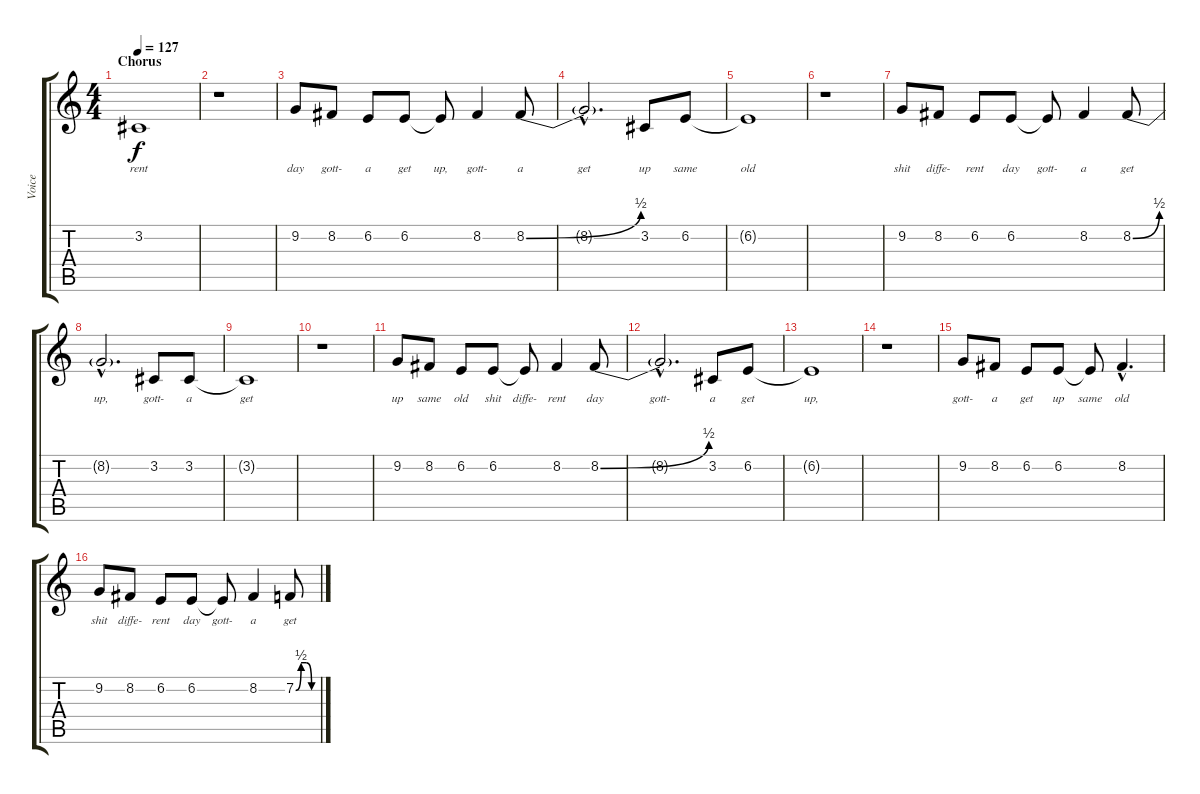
\track ("Voice" "Voice") {instrument voiceoohs}
\staff {score tabs}
\tuning (Eb4 Bb3 Gb3 Db3 Ab2 Db2) {hide}
\ts (4 4)
\section ("" "Chorus")
\tempo 127
\clef g2
\ks c
3.2{t}.1{lyrics (0 "rent") lyrics (1 "") lyrics (2 "") lyrics (3 "") lyrics (4 "") dy f} |
r.1 |
9.2.8{lyrics (0 "day") lyrics (1 "") lyrics (2 "") lyrics (3 "") lyrics (4 "")} 8.2.8{lyrics (0 "gott-") lyrics (1 "") lyrics (2 "") lyrics (3 "") lyrics (4 "")} 6.2.8{lyrics (0 "a") lyrics (1 "") lyrics (2 "") lyrics (3 "") lyrics (4 "")} 6.2.8{lyrics (0 "get") lyrics (1 "") lyrics (2 "") lyrics (3 "") lyrics (4 "")} 6.2{t}.8{lyrics (0 "up,") lyrics (1 "") lyrics (2 "") lyrics (3 "") lyrics (4 "")} 8.2.4{lyrics (0 "gott-") lyrics (1 "") lyrics (2 "") lyrics (3 "") lyrics (4 "")} 8.2{be (bend 0 0 60 2)}.8{lyrics (0 "a") lyrics (1 "") lyrics (2 "") lyrics (3 "") lyrics (4 "")} |
8.2{hac t}.2{d lyrics (0 "get") lyrics (1 "") lyrics (2 "") lyrics (3 "") lyrics (4 "")} 3.2.8{lyrics (0 "up") lyrics (1 "") lyrics (2 "") lyrics (3 "") lyrics (4 "")} 6.2.8{lyrics (0 "same") lyrics (1 "") lyrics (2 "") lyrics (3 "") lyrics (4 "")} |
6.2{t}.1{lyrics (0 "old") lyrics (1 "") lyrics (2 "") lyrics (3 "") lyrics (4 "")} |
r.1 |
9.2.8{lyrics (0 "shit") lyrics (1 "") lyrics (2 "") lyrics (3 "") lyrics (4 "")} 8.2.8{lyrics (0 "diffe-") lyrics (1 "") lyrics (2 "") lyrics (3 "") lyrics (4 "")} 6.2.8{lyrics (0 "rent") lyrics (1 "") lyrics (2 "") lyrics (3 "") lyrics (4 "")} 6.2.8{lyrics (0 "day") lyrics (1 "") lyrics (2 "") lyrics (3 "") lyrics (4 "")} 6.2{t}.8{lyrics (0 "gott-") lyrics (1 "") lyrics (2 "") lyrics (3 "") lyrics (4 "")} 8.2.4{lyrics (0 "a") lyrics (1 "") lyrics (2 "") lyrics (3 "") lyrics (4 "")} 8.2{be (bend 0 0 60 2)}.8{lyrics (0 "get") lyrics (1 "") lyrics (2 "") lyrics (3 "") lyrics (4 "")} |
8.2{hac t}.2{d lyrics (0 "up,") lyrics (1 "") lyrics (2 "") lyrics (3 "") lyrics (4 "")} 3.2.8{lyrics (0 "gott-") lyrics (1 "") lyrics (2 "") lyrics (3 "") lyrics (4 "")} 3.2.8{lyrics (0 "a") lyrics (1 "") lyrics (2 "") lyrics (3 "") lyrics (4 "")} |
3.2{t}.1{lyrics (0 "get") lyrics (1 "") lyrics (2 "") lyrics (3 "") lyrics (4 "")} |
r.1 |
9.2.8{lyrics (0 "up") lyrics (1 "") lyrics (2 "") lyrics (3 "") lyrics (4 "")} 8.2.8{lyrics (0 "same") lyrics (1 "") lyrics (2 "") lyrics (3 "") lyrics (4 "")} 6.2.8{lyrics (0 "old") lyrics (1 "") lyrics (2 "") lyrics (3 "") lyrics (4 "")} 6.2.8{lyrics (0 "shit") lyrics (1 "") lyrics (2 "") lyrics (3 "") lyrics (4 "")} 6.2{t}.8{lyrics (0 "diffe-") lyrics (1 "") lyrics (2 "") lyrics (3 "") lyrics (4 "")} 8.2.4{lyrics (0 "rent") lyrics (1 "") lyrics (2 "") lyrics (3 "") lyrics (4 "")} 8.2{be (bend 0 0 60 2)}.8{lyrics (0 "day") lyrics (1 "") lyrics (2 "") lyrics (3 "") lyrics (4 "")} |
8.2{hac t}.2{d lyrics (0 "gott-") lyrics (1 "") lyrics (2 "") lyrics (3 "") lyrics (4 "")} 3.2.8{lyrics (0 "a") lyrics (1 "") lyrics (2 "") lyrics (3 "") lyrics (4 "")} 6.2.8{lyrics (0 "get") lyrics (1 "") lyrics (2 "") lyrics (3 "") lyrics (4 "")} |
6.2{t}.1{lyrics (0 "up,") lyrics (1 "") lyrics (2 "") lyrics (3 "") lyrics (4 "")} |
r.1 |
9.2.8{lyrics (0 "gott-") lyrics (1 "") lyrics (2 "") lyrics (3 "") lyrics (4 "")} 8.2.8{lyrics (0 "a") lyrics (1 "") lyrics (2 "") lyrics (3 "") lyrics (4 "")} 6.2.8{lyrics (0 "get") lyrics (1 "") lyrics (2 "") lyrics (3 "") lyrics (4 "")} 6.2.8{lyrics (0 "up") lyrics (1 "") lyrics (2 "") lyrics (3 "") lyrics (4 "")} 6.2{t}.8{lyrics (0 "same") lyrics (1 "") lyrics (2 "") lyrics (3 "") lyrics (4 "")} 8.2{hac}.4{d lyrics (0 "old") lyrics (1 "") lyrics (2 "") lyrics (3 "") lyrics (4 "")} |
9.2.8{lyrics (0 "shit") lyrics (1 "") lyrics (2 "") lyrics (3 "") lyrics (4 "")} 8.2.8{lyrics (0 "diffe-") lyrics (1 "") lyrics (2 "") lyrics (3 "") lyrics (4 "")} 6.2.8{lyrics (0 "rent") lyrics (1 "") lyrics (2 "") lyrics (3 "") lyrics (4 "")} 6.2.8{lyrics (0 "day") lyrics (1 "") lyrics (2 "") lyrics (3 "") lyrics (4 "")} 6.2{t}.8{lyrics (0 "gott-") lyrics (1 "") lyrics (2 "") lyrics (3 "") lyrics (4 "")} 8.2.4{lyrics (0 "a") lyrics (1 "") lyrics (2 "") lyrics (3 "") lyrics (4 "")} 7.2{be (custom 0 0 15 2 30 2 45 0 60 0)}.8{lyrics (0 "get") lyrics (1 "") lyrics (2 "") lyrics (3 "") lyrics (4 "")}
